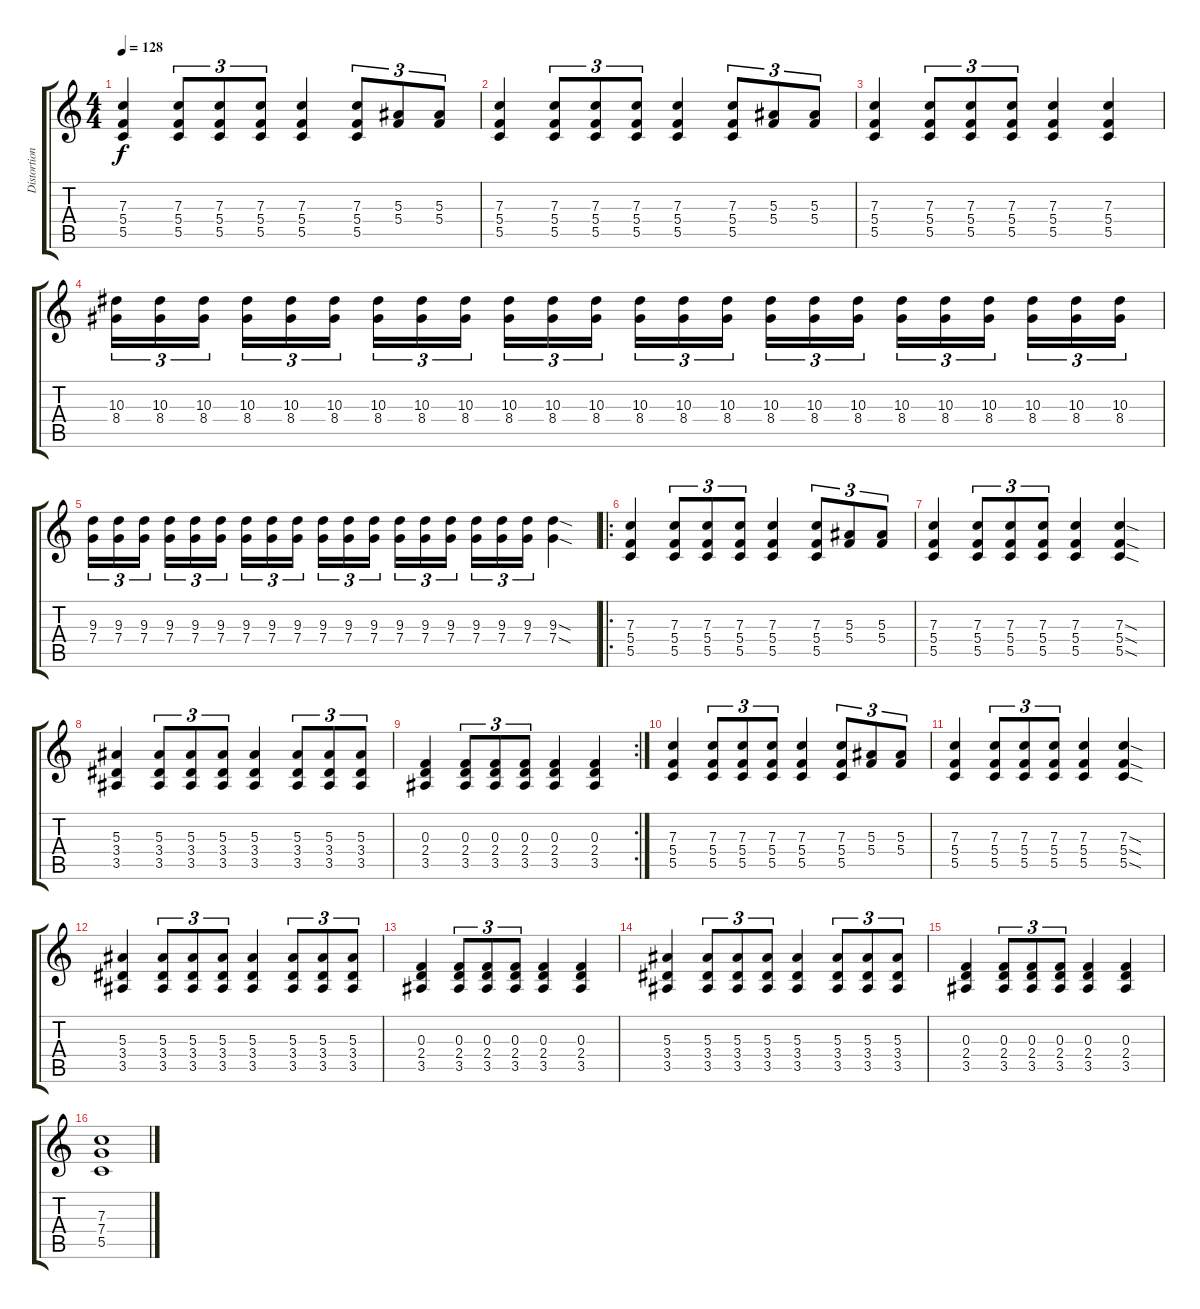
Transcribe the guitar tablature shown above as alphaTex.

\track ("Distortion Guitar 2" "Distortion") {instrument distortionguitar}
\staff {score tabs}
\tuning (D4 A3 F3 C3 G2 D2) {hide}
\ts (4 4)
\tempo 128
\clef g2
\ks c
(7.3 5.4 5.5).4{dy f} (7.3 5.4 5.5).8{tu (3 2)} (7.3 5.4 5.5).8{tu (3 2)} (7.3 5.4 5.5).8{tu (3 2)} (7.3 5.4 5.5).4 (7.3 5.4 5.5).8{tu (3 2)} (5.3 5.4).8{tu (3 2)} (5.3 5.4).8{tu (3 2)} |
(7.3 5.4 5.5).4 (7.3 5.4 5.5).8{tu (3 2)} (7.3 5.4 5.5).8{tu (3 2)} (7.3 5.4 5.5).8{tu (3 2)} (7.3 5.4 5.5).4 (7.3 5.4 5.5).8{tu (3 2)} (5.3 5.4).8{tu (3 2)} (5.3 5.4).8{tu (3 2)} |
(7.3 5.4 5.5).4 (7.3 5.4 5.5).8{tu (3 2)} (7.3 5.4 5.5).8{tu (3 2)} (7.3 5.4 5.5).8{tu (3 2)} (7.3 5.4 5.5).4 (7.3 5.4 5.5).4 |
(10.3 8.4).16{tu (3 2)} (10.3 8.4).16{tu (3 2)} (10.3 8.4).16{tu (3 2)} (10.3 8.4).16{tu (3 2)} (10.3 8.4).16{tu (3 2)} (10.3 8.4).16{tu (3 2)} (10.3 8.4).16{tu (3 2)} (10.3 8.4).16{tu (3 2)} (10.3 8.4).16{tu (3 2)} (10.3 8.4).16{tu (3 2)} (10.3 8.4).16{tu (3 2)} (10.3 8.4).16{tu (3 2)} (10.3 8.4).16{tu (3 2)} (10.3 8.4).16{tu (3 2)} (10.3 8.4).16{tu (3 2)} (10.3 8.4).16{tu (3 2)} (10.3 8.4).16{tu (3 2)} (10.3 8.4).16{tu (3 2)} (10.3 8.4).16{tu (3 2)} (10.3 8.4).16{tu (3 2)} (10.3 8.4).16{tu (3 2)} (10.3 8.4).16{tu (3 2)} (10.3 8.4).16{tu (3 2)} (10.3 8.4).16{tu (3 2)} |
(9.3 7.4).16{tu (3 2)} (9.3 7.4).16{tu (3 2)} (9.3 7.4).16{tu (3 2)} (9.3 7.4).16{tu (3 2)} (9.3 7.4).16{tu (3 2)} (9.3 7.4).16{tu (3 2)} (9.3 7.4).16{tu (3 2)} (9.3 7.4).16{tu (3 2)} (9.3 7.4).16{tu (3 2)} (9.3 7.4).16{tu (3 2)} (9.3 7.4).16{tu (3 2)} (9.3 7.4).16{tu (3 2)} (9.3 7.4).16{tu (3 2)} (9.3 7.4).16{tu (3 2)} (9.3 7.4).16{tu (3 2)} (9.3 7.4).16{tu (3 2)} (9.3 7.4).16{tu (3 2)} (9.3 7.4).16{tu (3 2)} (9.3{sod} 7.4{sod}).4 |
\ro
(7.3 5.4 5.5).4 (7.3 5.4 5.5).8{tu (3 2)} (7.3 5.4 5.5).8{tu (3 2)} (7.3 5.4 5.5).8{tu (3 2)} (7.3 5.4 5.5).4 (7.3 5.4 5.5).8{tu (3 2)} (5.3 5.4).8{tu (3 2)} (5.3 5.4).8{tu (3 2)} |
(7.3 5.4 5.5).4 (7.3 5.4 5.5).8{tu (3 2)} (7.3 5.4 5.5).8{tu (3 2)} (7.3 5.4 5.5).8{tu (3 2)} (7.3 5.4 5.5).4 (7.3{sod} 5.4{sod} 5.5{sod}).4 |
(5.3 3.4 3.5).4 (5.3 3.4 3.5).8{tu (3 2)} (5.3 3.4 3.5).8{tu (3 2)} (5.3 3.4 3.5).8{tu (3 2)} (5.3 3.4 3.5).4 (5.3 3.4 3.5).8{tu (3 2)} (5.3 3.4 3.5).8{tu (3 2)} (5.3 3.4 3.5).8{tu (3 2)} |
\rc 2
(0.3 2.4 3.5).4 (0.3 2.4 3.5).8{tu (3 2)} (0.3 2.4 3.5).8{tu (3 2)} (0.3 2.4 3.5).8{tu (3 2)} (0.3 2.4 3.5).4 (0.3 2.4 3.5).4 |
(7.3 5.4 5.5).4 (7.3 5.4 5.5).8{tu (3 2)} (7.3 5.4 5.5).8{tu (3 2)} (7.3 5.4 5.5).8{tu (3 2)} (7.3 5.4 5.5).4 (7.3 5.4 5.5).8{tu (3 2)} (5.3 5.4).8{tu (3 2)} (5.3 5.4).8{tu (3 2)} |
(7.3 5.4 5.5).4 (7.3 5.4 5.5).8{tu (3 2)} (7.3 5.4 5.5).8{tu (3 2)} (7.3 5.4 5.5).8{tu (3 2)} (7.3 5.4 5.5).4 (7.3{sod} 5.4{sod} 5.5{sod}).4 |
(5.3 3.4 3.5).4 (5.3 3.4 3.5).8{tu (3 2)} (5.3 3.4 3.5).8{tu (3 2)} (5.3 3.4 3.5).8{tu (3 2)} (5.3 3.4 3.5).4 (5.3 3.4 3.5).8{tu (3 2)} (5.3 3.4 3.5).8{tu (3 2)} (5.3 3.4 3.5).8{tu (3 2)} |
(0.3 2.4 3.5).4 (0.3 2.4 3.5).8{tu (3 2)} (0.3 2.4 3.5).8{tu (3 2)} (0.3 2.4 3.5).8{tu (3 2)} (0.3 2.4 3.5).4 (0.3 2.4 3.5).4 |
(5.3 3.4 3.5).4 (5.3 3.4 3.5).8{tu (3 2)} (5.3 3.4 3.5).8{tu (3 2)} (5.3 3.4 3.5).8{tu (3 2)} (5.3 3.4 3.5).4 (5.3 3.4 3.5).8{tu (3 2)} (5.3 3.4 3.5).8{tu (3 2)} (5.3 3.4 3.5).8{tu (3 2)} |
(0.3 2.4 3.5).4 (0.3 2.4 3.5).8{tu (3 2)} (0.3 2.4 3.5).8{tu (3 2)} (0.3 2.4 3.5).8{tu (3 2)} (0.3 2.4 3.5).4 (0.3 2.4 3.5).4 |
(7.3 7.4 5.5).1
